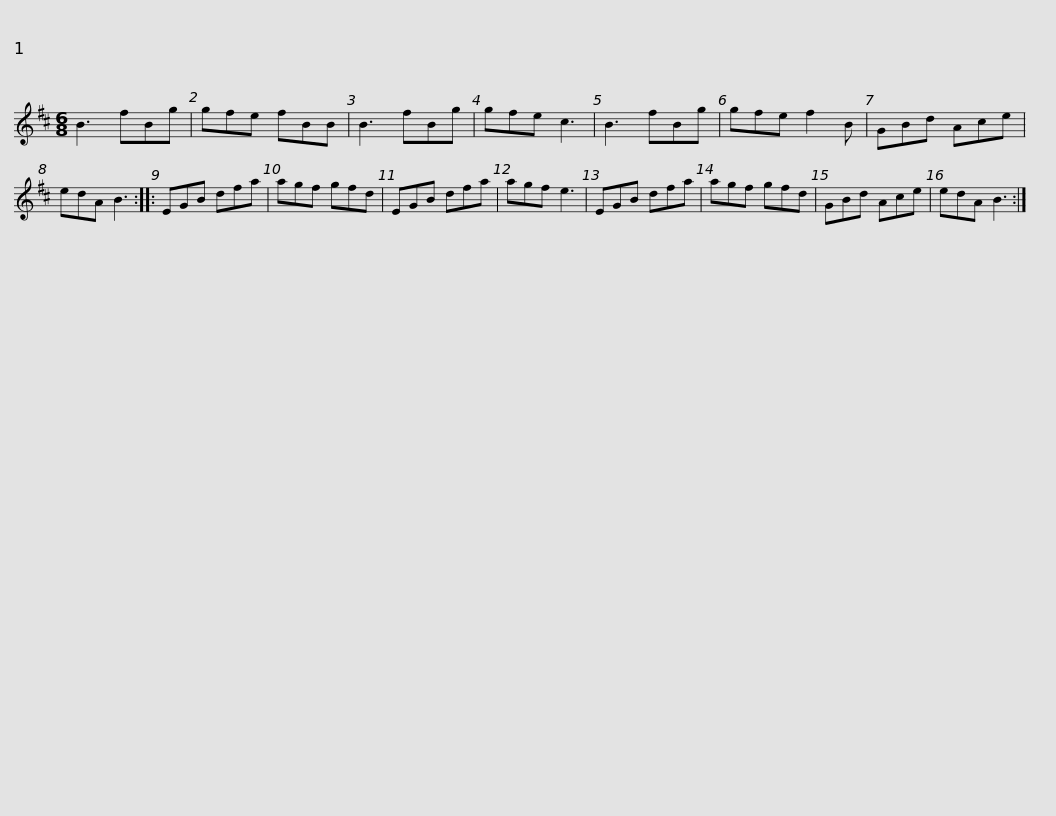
X:1
L:1/8
M:6/8
I:linebreak $
K:Bmin
V:1 treble
V:1
 B3 fBg | gfe fBB | B3 fBg | gfe c3 | B3 fBg | %5
 gfe f2 B | GBd Ace | edA B3 ::$ EGB dfa | agf gfd | %10
 EGB dfa | agf e3 | EGB dfa | agf gfd | GBd Ace |$ %15
 edA B3 :| %16
